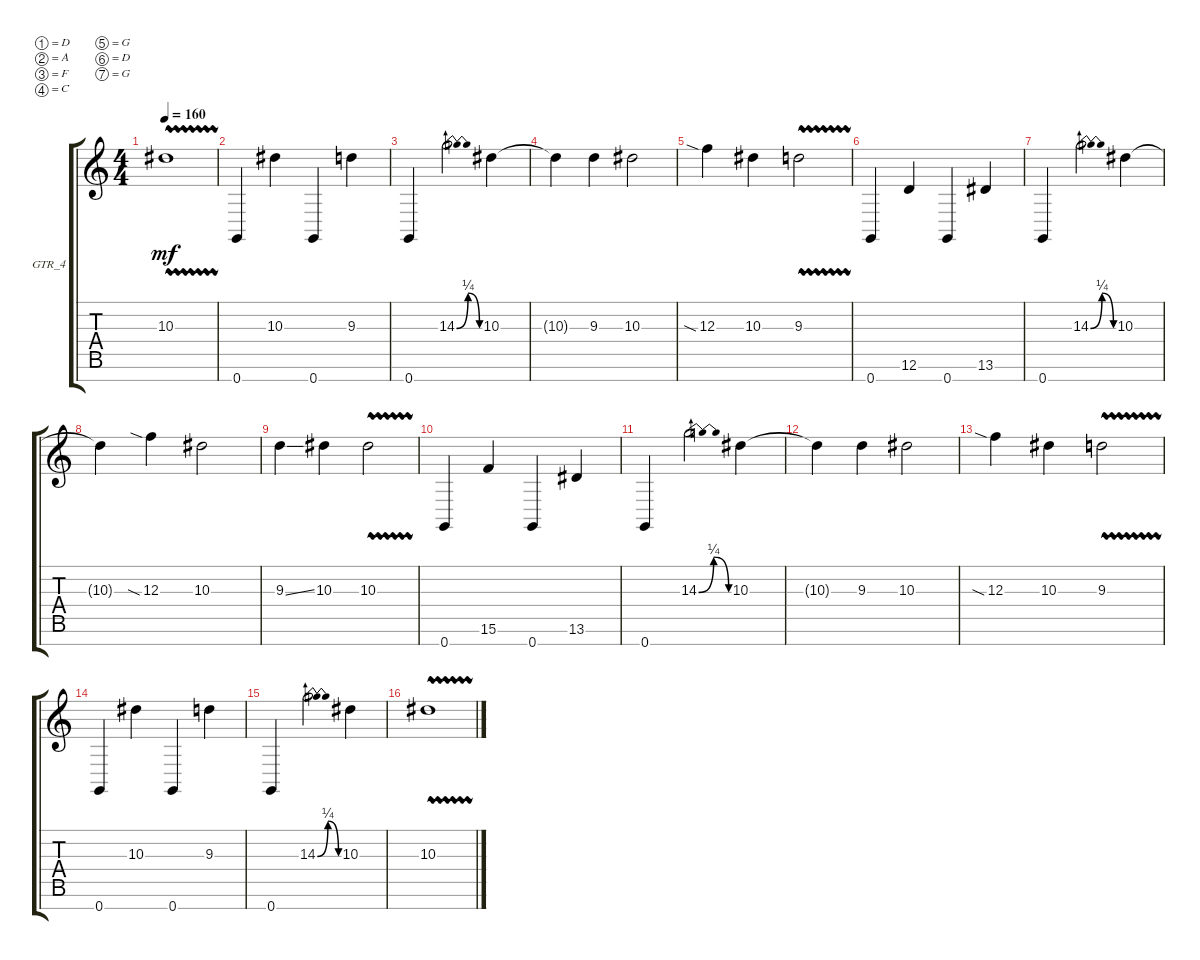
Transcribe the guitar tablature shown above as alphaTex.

\defaultSystemsLayout 4
\bracketExtendMode groupsimilarinstruments
\firstSystemTrackNameOrientation horizontal
\otherSystemsTrackNameOrientation horizontal
\track ("GTR_4_Slight_overdrive" "GTR_4") {instrument overdrivenguitar}
\staff {score tabs}
\tuning (D4 A3 F3 C3 G2 D2 G1)
\ts (4 4)
\tempo 160
\clef g2
\ks c
10.3{vw t}.1{dy mf} |
0.7.4 10.3.4 0.7.4 9.3.4 |
0.7.4 14.3{be (bendrelease 0 0 10.799999999999999 1 20.4 1 30 0)}.2 10.3.4 |
10.3{t}.4 9.3.4 10.3.2 |
12.3{sia}.4 10.3.4 9.3{vw}.2 |
0.7.4 12.6.4 0.7.4 13.6.4 |
0.7.4 14.3{be (bendrelease 0 0 10.799999999999999 1 20.4 1 30 0)}.2 10.3.4 |
10.3{t}.4 12.3{sia}.4 10.3.2 |
9.3{ss}.4 10.3.4 10.3{vw}.2 |
0.7.4 15.6.4 0.7.4 13.6.4 |
0.7.4 14.3{be (bendrelease 0 0 10.799999999999999 1 20.4 1 30 0)}.2 10.3.4 |
10.3{t}.4 9.3.4 10.3.2 |
12.3{sia}.4 10.3.4 9.3{vw}.2 |
0.7.4 10.3.4 0.7.4 9.3.4 |
0.7.4 14.3{be (bendrelease 0 0 10.799999999999999 1 20.4 1 30 0)}.2 10.3.4 |
10.3{vw}.1
